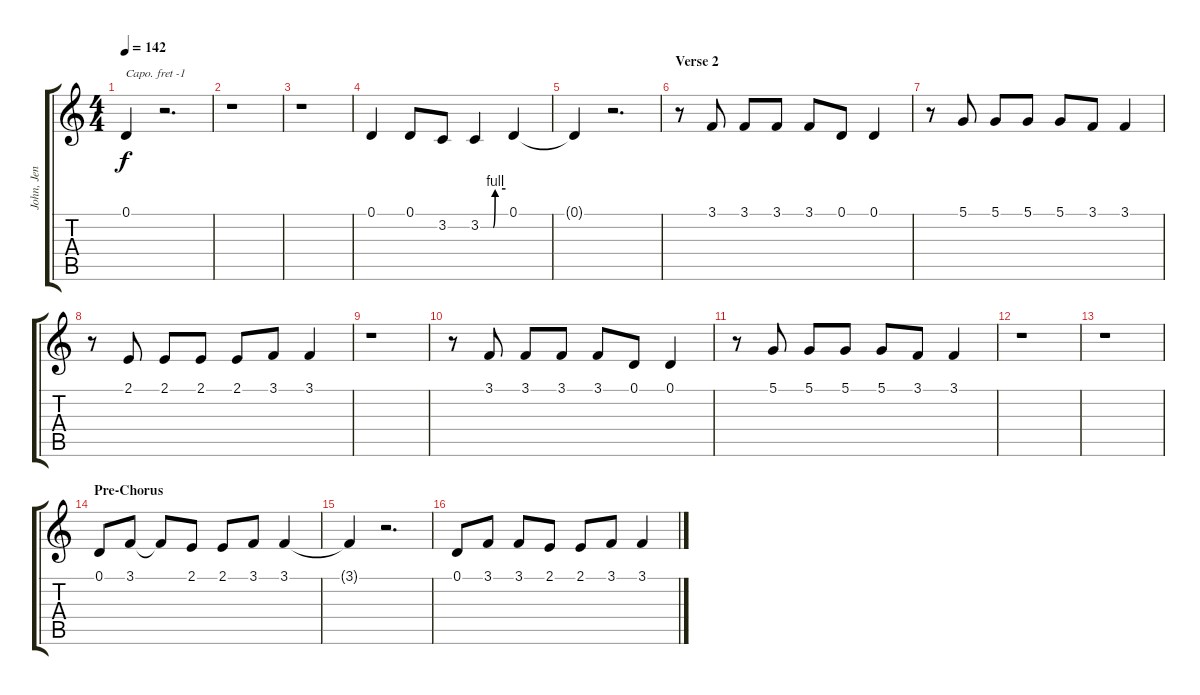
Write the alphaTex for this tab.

\track ("John, Jen (Backing Vocals)" "John, Jen ") {instrument flute}
\staff {score tabs}
\capo -1
\tuning (Eb4 Bb3 Gb3 Db3 Ab2 Db2) {hide}
\ts (4 4)
\tempo 142
\clef g2
\ks c
0.1{t}.4{dy f} r.2{d} |
r.1 |
r.1 |
0.1.4 0.1.8 3.2.8 3.2{be (custom 0 0 30 0 35 4 60 4)}.4 0.1.4 |
0.1{t}.4 r.2{d} |
\section ("" "Verse 2")
r.8 3.1.8 3.1.8 3.1.8 3.1.8 0.1.8 0.1.4 |
r.8 5.1.8 5.1.8 5.1.8 5.1.8 3.1.8 3.1.4 |
r.8 2.1.8 2.1.8 2.1.8 2.1.8 3.1.8 3.1.4 |
r.1 |
r.8 3.1.8 3.1.8 3.1.8 3.1.8 0.1.8 0.1.4 |
r.8 5.1.8 5.1.8 5.1.8 5.1.8 3.1.8 3.1.4 |
r.1 |
r.1 |
\section ("" "Pre-Chorus")
0.1.8 3.1.8 3.1{t}.8 2.1.8 2.1.8 3.1.8 3.1.4 |
3.1{t}.4 r.2{d} |
0.1.8 3.1.8 3.1.8 2.1.8 2.1.8 3.1.8 3.1.4
